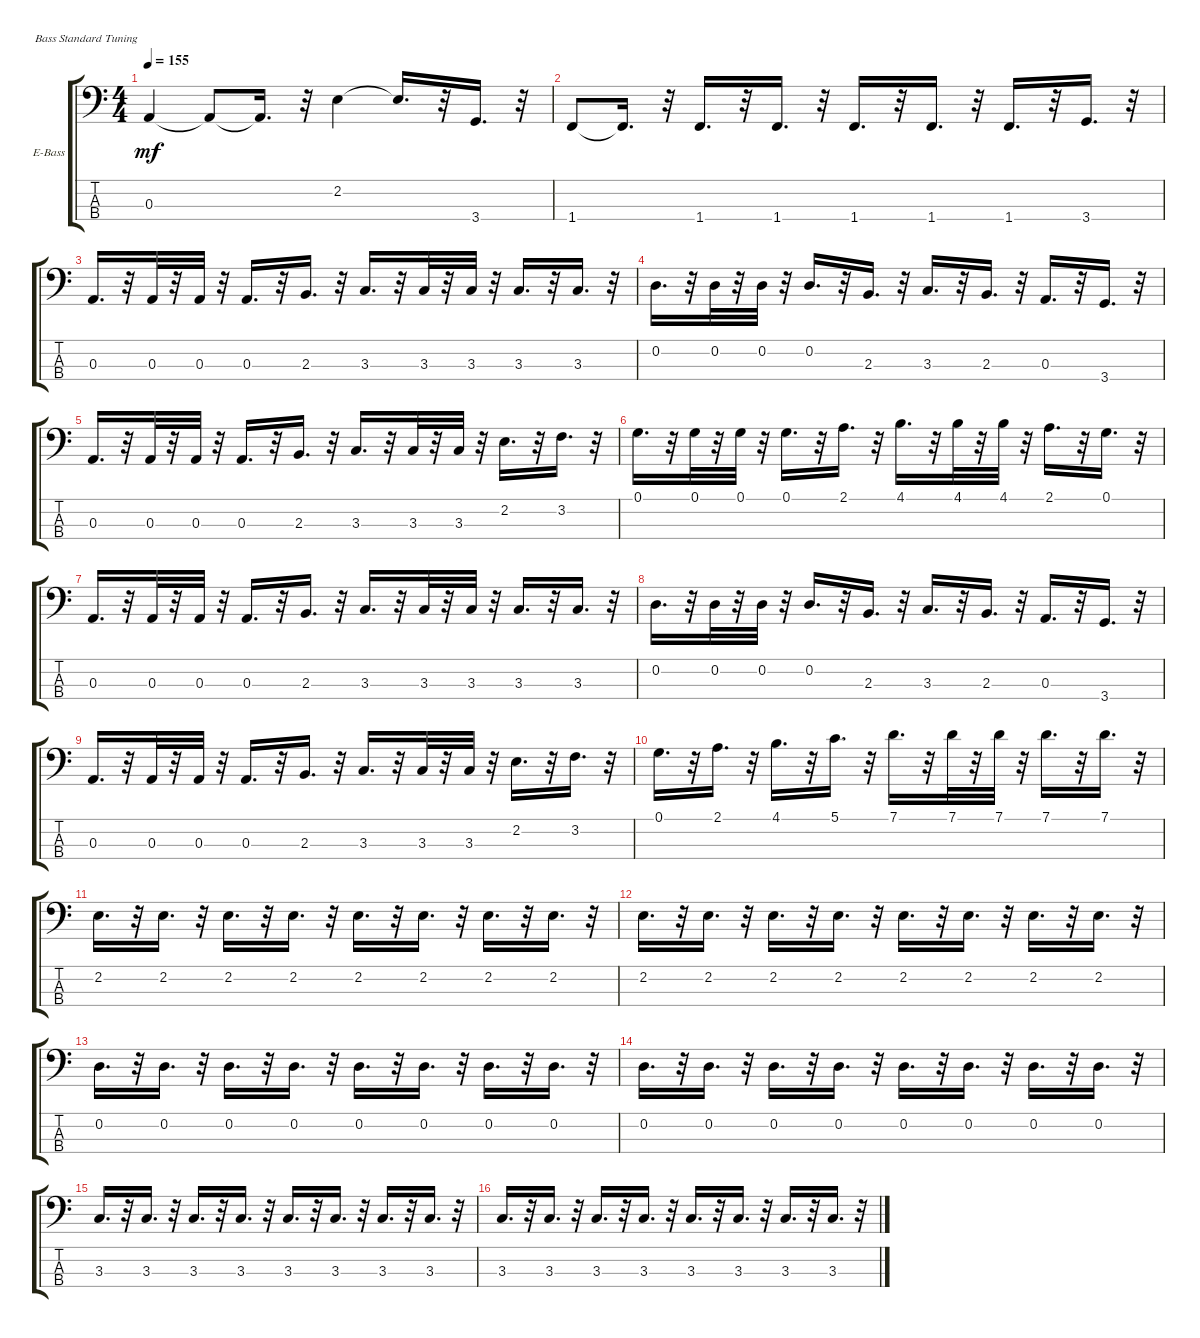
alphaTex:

\bracketExtendMode groupsimilarinstruments
\firstSystemTrackNameOrientation horizontal
\otherSystemsTrackNameOrientation horizontal
\track ("" "E-Bass") {instrument electricbassfinger}
\staff {score tabs}
\tuning (G2 D2 A1 E1)
\ts (4 4)
\tempo 155
\clef f4
\ks c
0.3.4{dy mf} 0.3{t}.8 0.3{t}.16{d} r.32 2.2.4 2.2{t}.16{d} r.32 3.4.16{d} r.32 |
1.4.8 1.4{t}.16{d} r.32 1.4.16{d} r.32 1.4.16{d} r.32 1.4.16{d} r.32 1.4.16{d} r.32 1.4.16{d} r.32 3.4.16{d} r.32 |
0.3.16{d} r.32 0.3.32 r.32 0.3.32 r.32 0.3.16{d} r.32 2.3.16{d} r.32 3.3.16{d} r.32 3.3.32 r.32 3.3.32 r.32 3.3.16{d} r.32 3.3.16{d} r.32 |
0.2.16{d} r.32 0.2.32 r.32 0.2.32 r.32 0.2.16{d} r.32 2.3.16{d} r.32 3.3.16{d} r.32 2.3.16{d} r.32 0.3.16{d} r.32 3.4.16{d} r.32 |
0.3.16{d} r.32 0.3.32 r.32 0.3.32 r.32 0.3.16{d} r.32 2.3.16{d} r.32 3.3.16{d} r.32 3.3.32 r.32 3.3.32 r.32 2.2.16{d} r.32 3.2.16{d} r.32 |
0.1.16{d} r.32 0.1.32 r.32 0.1.32 r.32 0.1.16{d} r.32 2.1.16{d} r.32 4.1.16{d} r.32 4.1.32 r.32 4.1.32 r.32 2.1.16{d} r.32 0.1.16{d} r.32 |
0.3.16{d} r.32 0.3.32 r.32 0.3.32 r.32 0.3.16{d} r.32 2.3.16{d} r.32 3.3.16{d} r.32 3.3.32 r.32 3.3.32 r.32 3.3.16{d} r.32 3.3.16{d} r.32 |
0.2.16{d} r.32 0.2.32 r.32 0.2.32 r.32 0.2.16{d} r.32 2.3.16{d} r.32 3.3.16{d} r.32 2.3.16{d} r.32 0.3.16{d} r.32 3.4.16{d} r.32 |
0.3.16{d} r.32 0.3.32 r.32 0.3.32 r.32 0.3.16{d} r.32 2.3.16{d} r.32 3.3.16{d} r.32 3.3.32 r.32 3.3.32 r.32 2.2.16{d} r.32 3.2.16{d} r.32 |
0.1.16{d} r.32 2.1.16{d} r.32 4.1.16{d} r.32 5.1.16{d} r.32 7.1.16{d} r.32 7.1.32 r.32 7.1.32 r.32 7.1.16{d} r.32 7.1.16{d} r.32 |
2.2.16{d} r.32 2.2.16{d} r.32 2.2.16{d} r.32 2.2.16{d} r.32 2.2.16{d} r.32 2.2.16{d} r.32 2.2.16{d} r.32 2.2.16{d} r.32 |
2.2.16{d} r.32 2.2.16{d} r.32 2.2.16{d} r.32 2.2.16{d} r.32 2.2.16{d} r.32 2.2.16{d} r.32 2.2.16{d} r.32 2.2.16{d} r.32 |
0.2.16{d} r.32 0.2.16{d} r.32 0.2.16{d} r.32 0.2.16{d} r.32 0.2.16{d} r.32 0.2.16{d} r.32 0.2.16{d} r.32 0.2.16{d} r.32 |
0.2.16{d} r.32 0.2.16{d} r.32 0.2.16{d} r.32 0.2.16{d} r.32 0.2.16{d} r.32 0.2.16{d} r.32 0.2.16{d} r.32 0.2.16{d} r.32 |
3.3.16{d} r.32 3.3.16{d} r.32 3.3.16{d} r.32 3.3.16{d} r.32 3.3.16{d} r.32 3.3.16{d} r.32 3.3.16{d} r.32 3.3.16{d} r.32 |
3.3.16{d} r.32 3.3.16{d} r.32 3.3.16{d} r.32 3.3.16{d} r.32 3.3.16{d} r.32 3.3.16{d} r.32 3.3.16{d} r.32 3.3.16{d} r.32
